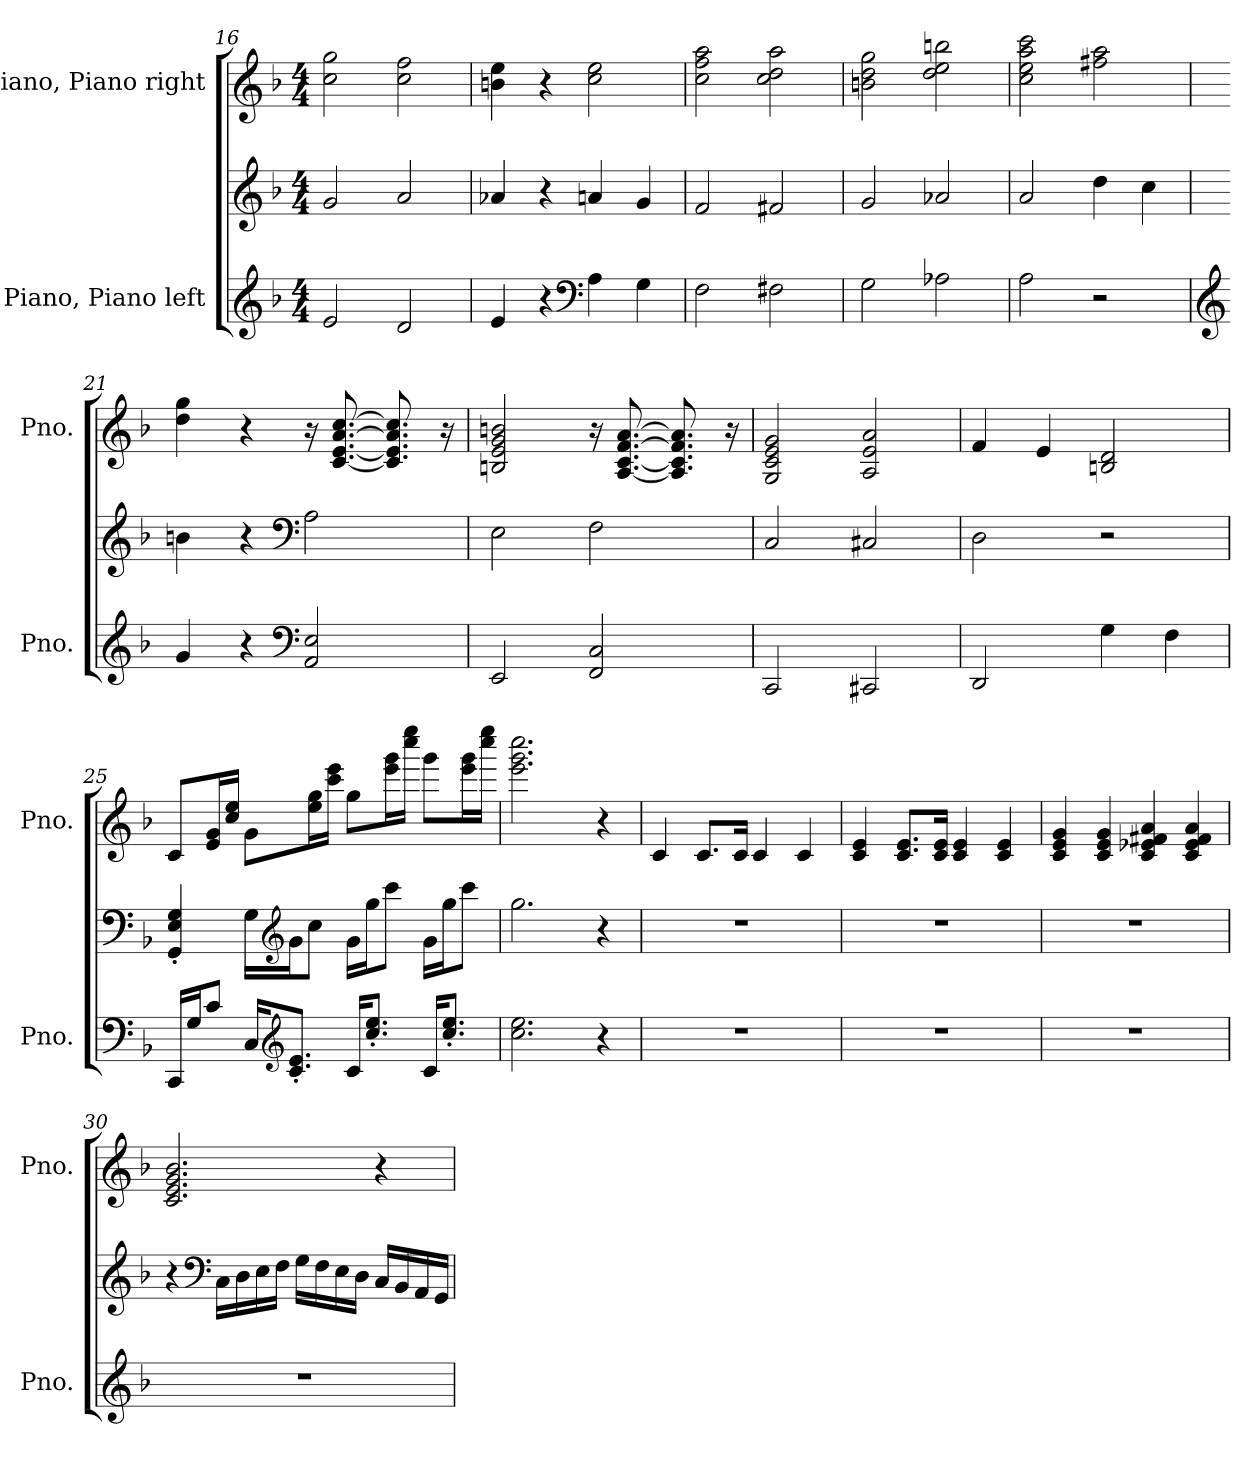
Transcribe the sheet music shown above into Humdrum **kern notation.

**kern	**kern	**kern
*part2	*part2	*part1
*staff3	*staff2	*staff1
*I"Piano, Piano left	*	*I"Piano, Piano right
*I'Pno.	*	*I'Pno.
*clefG2	*clefG2	*clefG2
*k[b-]	*k[b-]	*k[b-]
*M4/4	*M4/4	*M4/4
=16	=16	=16
2e/	2g/	2cc\ 2gg\
2d/	2a/	2cc\ 2ff\
=17	=17	=17
4e/	4a-X/	4bn\ 4ee\
4r	4r	4r
*clefF4	*	*
4A\	4an/	2cc\ 2ee\
4G\	4g/	.
!!LO:LB:g=z
=18	=18	=18
2F\	2f/	2cc\ 2ff\ 2aa\
2F#X\	2f#X/	2cc\ 2dd\ 2aa\
=19	=19	=19
2G\	2g/	2bn\ 2dd\ 2gg\
2A-X\	2a-X/	2dd\ 2ee\ 2bbn\
=20	=20	=20
2A\	2a/	2cc\ 2ee\ 2aa\ 2ccc\
2r	4dd\	2ff#X\ 2aa\
.	4cc\	.
=21	=21	=21
*clefG2	*	*
4g/	4bn\	4dd\ 4gg\
4r	4r	4r
*clefF4	*clefF4	*
2AA/ 2E/	2A\	16r
.	.	[8.c/ [8.e/ [8.a/ [8.cc/
.	.	8.c/] 8.e/] 8.a/] 8.cc/]
.	.	16r
=22	=22	=22
2EE/	2E\	2Bn/ 2e/ 2g/ 2bn/
2FF/ 2C/	2F\	16r
.	.	[8.A/ [8.c/ [8.f/ [8.a/
.	.	8.A/] 8.c/] 8.f/] 8.a/]
.	.	16r
=23	=23	=23
2CC/	2C/	2G/ 2c/ 2e/ 2g/
2CC#X/	2C#X/	2A/ 2e/ 2a/
=24	=24	=24
2DD/	2D\	4f/
.	.	4e/
4G\	2r	2Bn/ 2d/
4F\	.	.
!!LO:LB:g=z
=25	=25	=25
16CC/LL	4GG/' 4E/' 4G/'	8c/L
16G/J	.	.
8c/J	.	16e/ 16g/L
.	.	16cc/ 16ee/JJ
16C/KL	16G\LL	8g\L
*clefG2	*clefG2	*
8.c/' 8.e/'J	16g\J	.
.	8cc\J	16ee\ 16gg\L
.	.	16ccc\ 16eee\JJ
16c/KL	16g\LL	8gg\L
8.cc/' 8.ee/'J	16gg\J	.
.	8ccc\J	16eee\ 16ggg\L
.	.	16cccc\ 16eeee\JJ
16c/KL	16g\LL	8ggg\L
8.cc/' 8.ee/'J	16gg\J	.
.	8ccc\J	16eee\ 16ggg\L
.	.	16cccc\ 16eeee\JJ
=26	=26	=26
2.cc\ 2.ee\	2.gg\	2.eee\ 2.ggg\ 2.cccc\
4r	4r	4r
=27	=27	=27
1r	1r	4c/
.	.	8.c/L
.	.	16c/Jk
.	.	4c/
.	.	4c/
=28	=28	=28
1r	1r	4c/ 4e/
.	.	8.c/ 8.e/L
.	.	16c/ 16e/Jk
.	.	4c/ 4e/
.	.	4c/ 4e/
!!LO:LB:g=z
=29	=29	=29
1r	1r	4c/ 4e/ 4g/
.	.	4c/ 4e/ 4g/
.	.	4c/ 4e-X/ 4f#X/ 4a/
.	.	4c/ 4e-/ 4f#/ 4a/
=30	=30	=30
1r	4r	2.c/ 2.e/ 2.g/ 2.b-/
*	*clefF4	*
.	16C\LL	.
.	16D\	.
.	16E\	.
.	16F\JJ	.
.	16G\LL	.
.	16F\	.
.	16E\	.
.	16D\JJ	.
.	16C/LL	4r
.	16BB-/	.
.	16AA/	.
.	16GG/JJ	.
=	=	=
*-	*-	*-
